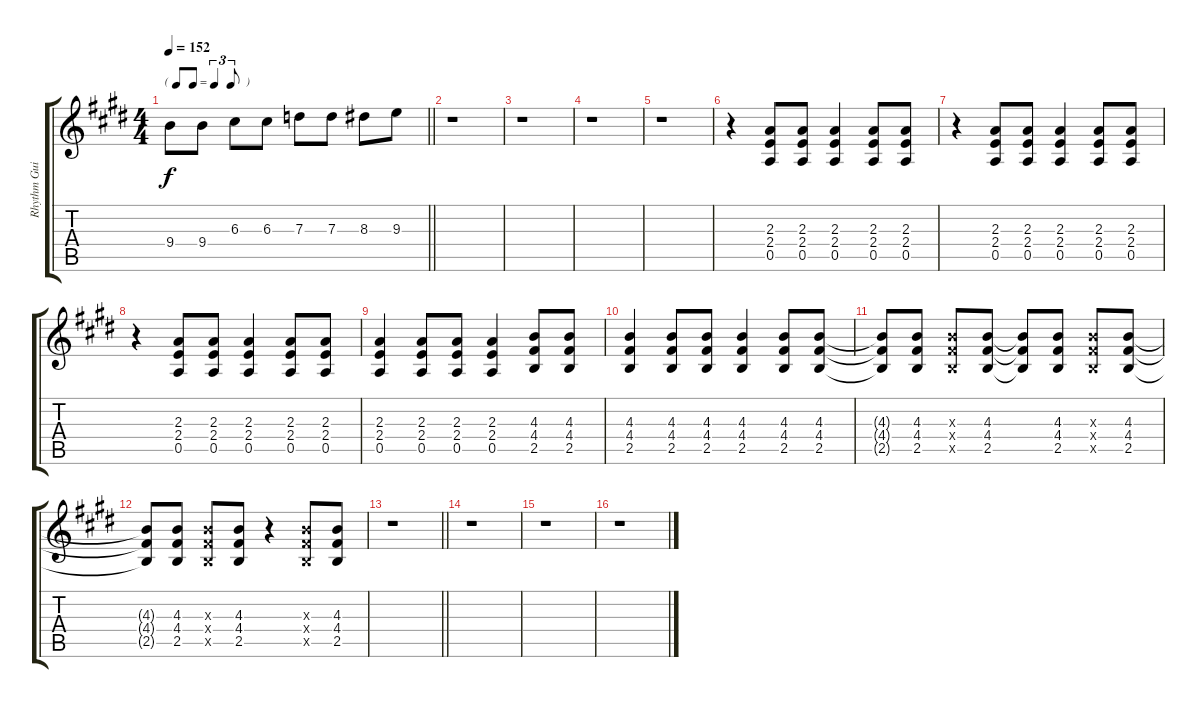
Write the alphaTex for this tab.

\track ("Rhythm Guitar II" "Rhythm Gui") {instrument distortionguitar}
\staff {score tabs}
\tuning (E4 B3 G3 D3 A2 E2) {hide}
\ts (4 4)
\tf triplet8th
\tempo 152
\clef g2
\barLineRight lightlight
\ks e
9.4.8{dy f} 9.4.8 6.3.8 6.3.8 7.3.8 7.3.8 8.3.8 9.3.8 |
\ks c#minor
r.1 |
r.1 |
\ks e
r.1 |
\ks c#minor
r.1 |
r.4 (2.3 2.4 0.5).8 (2.3 2.4 0.5).8 (2.3 2.4 0.5).4 (2.3 2.4 0.5).8 (2.3 2.4 0.5).8 |
\ks e
r.4 (2.3 2.4 0.5).8 (2.3 2.4 0.5).8 (2.3 2.4 0.5).4 (2.3 2.4 0.5).8 (2.3 2.4 0.5).8 |
\ks c#minor
r.4 (2.3 2.4 0.5).8 (2.3 2.4 0.5).8 (2.3 2.4 0.5).4 (2.3 2.4 0.5).8 (2.3 2.4 0.5).8 |
(2.3 2.4 0.5).4 (2.3 2.4 0.5).8 (2.3 2.4 0.5).8 (2.3 2.4 0.5).4 (4.3 4.4 2.5).8 (4.3 4.4 2.5).8 |
(4.3 4.4 2.5).4 (4.3 4.4 2.5).8 (4.3 4.4 2.5).8 (4.3 4.4 2.5).4 (4.3 4.4 2.5).8 (4.3 4.4 2.5).8 |
\ks e
(4.3{t} 4.4{t} 2.5{t}).8 (4.3 4.4 2.5).8 (4.3{x} 4.4{x} 2.5{x}).8 (4.3 4.4 2.5).8 (4.3{t} 4.4{t} 2.5{t}).8 (4.3 4.4 2.5).8 (4.3{x} 4.4{x} 2.5{x}).8 (4.3 4.4 2.5).8 |
\ks c#minor
(4.3{t} 4.4{t} 2.5{t}).8 (4.3 4.4 2.5).8 (4.3{x} 4.4{x} 2.5{x}).8 (4.3 4.4 2.5).8 r.4 (4.3{x} 4.4{x} 2.5{x}).8 (4.3 4.4 2.5).8 |
\barLineRight lightlight
r.1 |
\ks e
r.1 |
\ks c#minor
r.1 |
r.1
